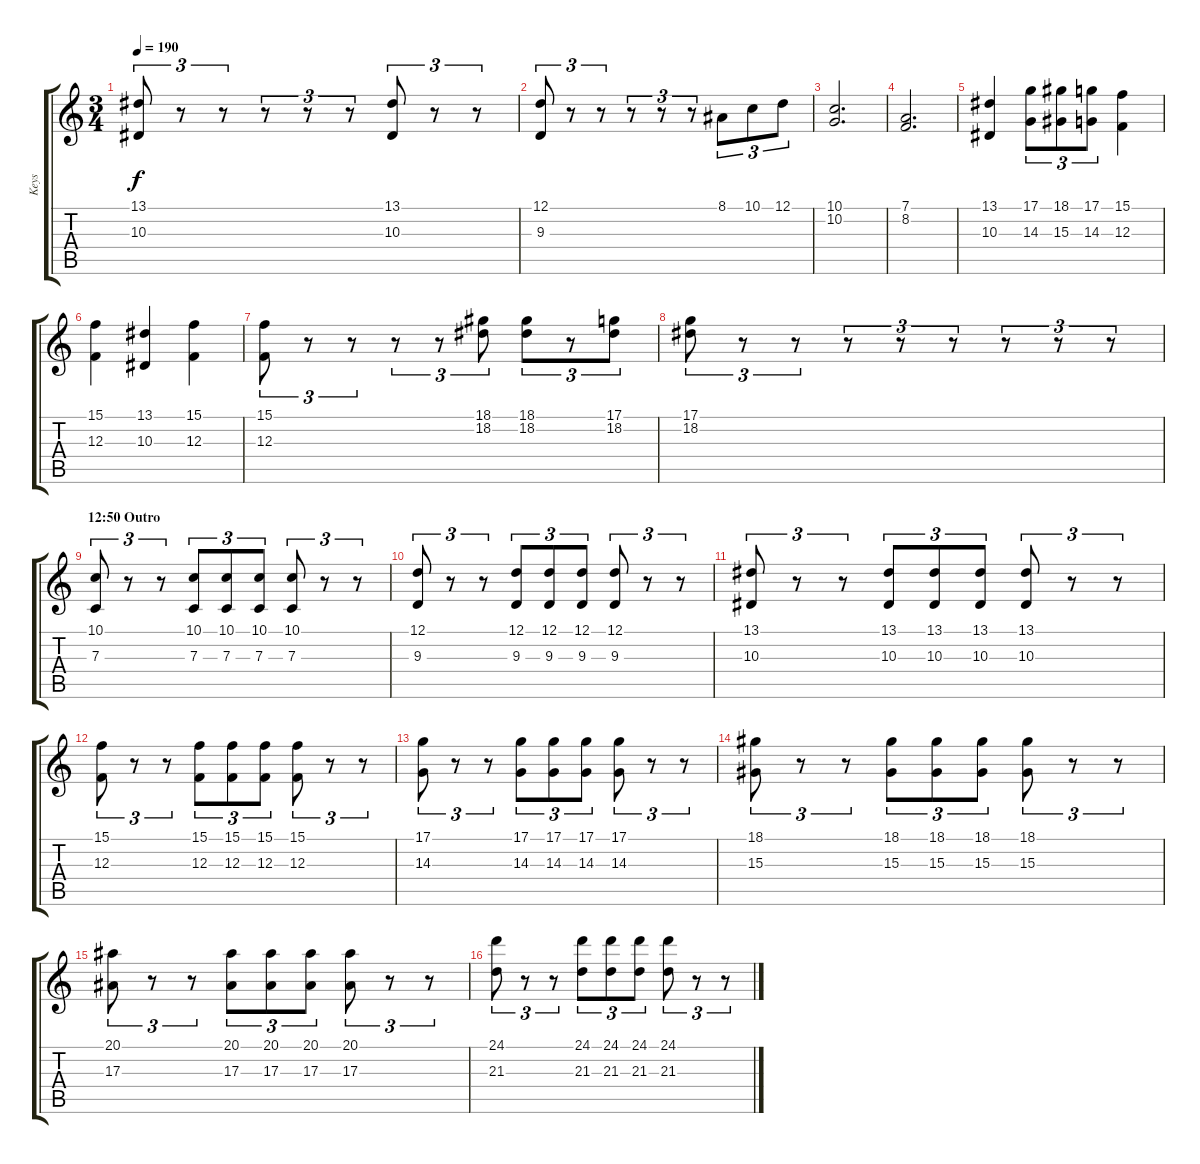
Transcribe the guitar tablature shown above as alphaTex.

\track ("Keys" "Keys") {instrument pad3polysynth}
\staff {score tabs}
\tuning (D4 A3 F3 C3 G2 C2) {hide}
\ts (3 4)
\tempo 190
\clef g2
\ks c
(13.1 10.3).8{tu (3 2) dy f} r.8{tu (3 2)} r.8{tu (3 2)} r.8{tu (3 2)} r.8{tu (3 2)} r.8{tu (3 2)} (13.1 10.3).8{tu (3 2)} r.8{tu (3 2)} r.8{tu (3 2)} |
(12.1 9.3).8{tu (3 2)} r.8{tu (3 2)} r.8{tu (3 2)} r.8{tu (3 2)} r.8{tu (3 2)} r.8{tu (3 2)} 8.1.8{tu (3 2)} 10.1.8{tu (3 2)} 12.1.8{tu (3 2)} |
(10.1 10.2).2{d} |
(7.1 8.2).2{d} |
(13.1 10.3).4 (17.1 14.3).8{tu (3 2)} (18.1 15.3).8{tu (3 2)} (17.1 14.3).8{tu (3 2)} (15.1 12.3).4 |
(15.1 12.3).4 (13.1 10.3).4 (15.1 12.3).4 |
(15.1 12.3).8{tu (3 2)} r.8{tu (3 2)} r.8{tu (3 2)} r.8{tu (3 2)} r.8{tu (3 2)} (18.1 18.2).8{tu (3 2)} (18.1 18.2).8{tu (3 2)} r.8{tu (3 2)} (17.1 18.2).8{tu (3 2)} |
(17.1 18.2).8{tu (3 2)} r.8{tu (3 2)} r.8{tu (3 2)} r.8{tu (3 2)} r.8{tu (3 2)} r.8{tu (3 2)} r.8{tu (3 2)} r.8{tu (3 2)} r.8{tu (3 2)} |
\section ("" "12:50 Outro")
(10.1 7.3).8{tu (3 2)} r.8{tu (3 2)} r.8{tu (3 2)} (10.1 7.3).8{tu (3 2)} (10.1 7.3).8{tu (3 2)} (10.1 7.3).8{tu (3 2)} (10.1 7.3).8{tu (3 2)} r.8{tu (3 2)} r.8{tu (3 2)} |
(12.1 9.3).8{tu (3 2)} r.8{tu (3 2)} r.8{tu (3 2)} (12.1 9.3).8{tu (3 2)} (12.1 9.3).8{tu (3 2)} (12.1 9.3).8{tu (3 2)} (12.1 9.3).8{tu (3 2)} r.8{tu (3 2)} r.8{tu (3 2)} |
(13.1 10.3).8{tu (3 2)} r.8{tu (3 2)} r.8{tu (3 2)} (13.1 10.3).8{tu (3 2)} (13.1 10.3).8{tu (3 2)} (13.1 10.3).8{tu (3 2)} (13.1 10.3).8{tu (3 2)} r.8{tu (3 2)} r.8{tu (3 2)} |
(15.1 12.3).8{tu (3 2)} r.8{tu (3 2)} r.8{tu (3 2)} (15.1 12.3).8{tu (3 2)} (15.1 12.3).8{tu (3 2)} (15.1 12.3).8{tu (3 2)} (15.1 12.3).8{tu (3 2)} r.8{tu (3 2)} r.8{tu (3 2)} |
(17.1 14.3).8{tu (3 2)} r.8{tu (3 2)} r.8{tu (3 2)} (17.1 14.3).8{tu (3 2)} (17.1 14.3).8{tu (3 2)} (17.1 14.3).8{tu (3 2)} (17.1 14.3).8{tu (3 2)} r.8{tu (3 2)} r.8{tu (3 2)} |
(18.1 15.3).8{tu (3 2)} r.8{tu (3 2)} r.8{tu (3 2)} (18.1 15.3).8{tu (3 2)} (18.1 15.3).8{tu (3 2)} (18.1 15.3).8{tu (3 2)} (18.1 15.3).8{tu (3 2)} r.8{tu (3 2)} r.8{tu (3 2)} |
(20.1 17.3).8{tu (3 2)} r.8{tu (3 2)} r.8{tu (3 2)} (20.1 17.3).8{tu (3 2)} (20.1 17.3).8{tu (3 2)} (20.1 17.3).8{tu (3 2)} (20.1 17.3).8{tu (3 2)} r.8{tu (3 2)} r.8{tu (3 2)} |
(24.1 21.3).8{tu (3 2)} r.8{tu (3 2)} r.8{tu (3 2)} (24.1 21.3).8{tu (3 2)} (24.1 21.3).8{tu (3 2)} (24.1 21.3).8{tu (3 2)} (24.1 21.3).8{tu (3 2)} r.8{tu (3 2)} r.8{tu (3 2)}
